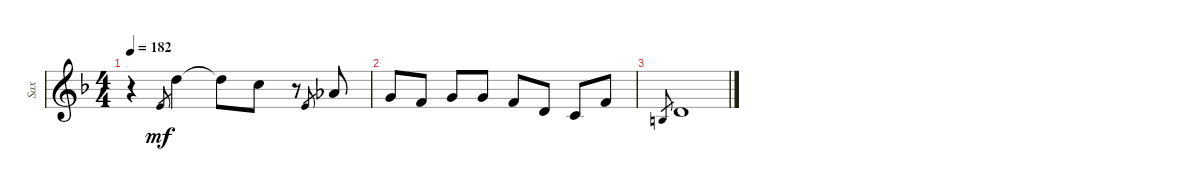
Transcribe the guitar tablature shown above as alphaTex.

\track ("Sax" "Sax") {instrument sopranosax}
\staff {score}
\tuning (E4 B3 G3 D3 A2 E2 B1) {hide}
\ts (4 4)
\tempo 182
\clef g2
\ks f
r.4{dy mf} 0.1.8{gr} 10.1.4 10.1{t}.8 8.1.8 r.8 0.1.8{gr} 4.1.8 |
3.1.8 1.1.8 3.1.8 3.1.8 1.1.8 3.2.8 1.2.8 1.1.8 |
0.2.8{gr} 3.2.1
